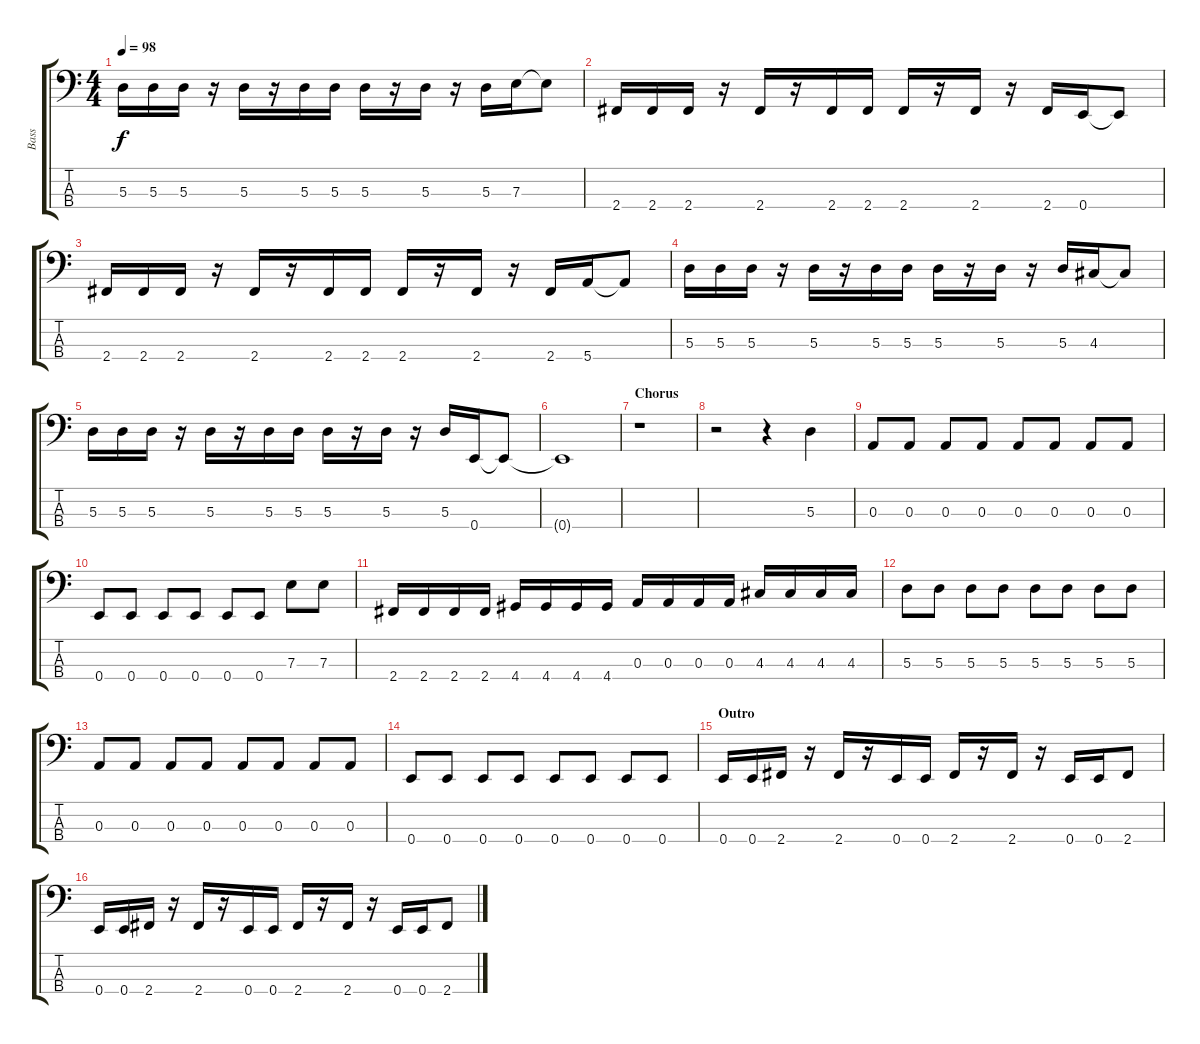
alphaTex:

\track ("Bass" "Bass") {instrument electricbassfinger}
\staff {score tabs}
\tuning (G2 D2 A1 E1) {hide}
\ts (4 4)
\tempo 98
\clef f4
\ks c
5.3.16{dy f} 5.3.16 5.3.16 r.16 5.3.16 r.16 5.3.16 5.3.16 5.3.16 r.16 5.3.16 r.16 5.3.16 7.3.16 7.3{t}.8 |
2.4.16 2.4.16 2.4.16 r.16 2.4.16 r.16 2.4.16 2.4.16 2.4.16 r.16 2.4.16 r.16 2.4.16 0.4.16 0.4{t}.8 |
2.4.16 2.4.16 2.4.16 r.16 2.4.16 r.16 2.4.16 2.4.16 2.4.16 r.16 2.4.16 r.16 2.4.16 5.4.16 5.4{t}.8 |
5.3.16 5.3.16 5.3.16 r.16 5.3.16 r.16 5.3.16 5.3.16 5.3.16 r.16 5.3.16 r.16 5.3.16 4.3.16 4.3{t}.8 |
5.3.16 5.3.16 5.3.16 r.16 5.3.16 r.16 5.3.16 5.3.16 5.3.16 r.16 5.3.16 r.16 5.3.16 0.4.16 0.4{t}.8 |
0.4{t}.1 |
\section ("" "Chorus")
r.1 |
r.2 r.4 5.3.4 |
0.3.8 0.3.8 0.3.8 0.3.8 0.3.8 0.3.8 0.3.8 0.3.8 |
0.4.8 0.4.8 0.4.8 0.4.8 0.4.8 0.4.8 7.3.8 7.3.8 |
2.4.16 2.4.16 2.4.16 2.4.16 4.4.16 4.4.16 4.4.16 4.4.16 0.3.16 0.3.16 0.3.16 0.3.16 4.3.16 4.3.16 4.3.16 4.3.16 |
5.3.8 5.3.8 5.3.8 5.3.8 5.3.8 5.3.8 5.3.8 5.3.8 |
0.3.8 0.3.8 0.3.8 0.3.8 0.3.8 0.3.8 0.3.8 0.3.8 |
0.4.8 0.4.8 0.4.8 0.4.8 0.4.8 0.4.8 0.4.8 0.4.8 |
\section ("" "Outro")
0.4.16 0.4.16 2.4.16 r.16 2.4.16 r.16 0.4.16 0.4.16 2.4.16 r.16 2.4.16 r.16 0.4.16 0.4.16 2.4.8 |
0.4.16 0.4.16 2.4.16 r.16 2.4.16 r.16 0.4.16 0.4.16 2.4.16 r.16 2.4.16 r.16 0.4.16 0.4.16 2.4.8
